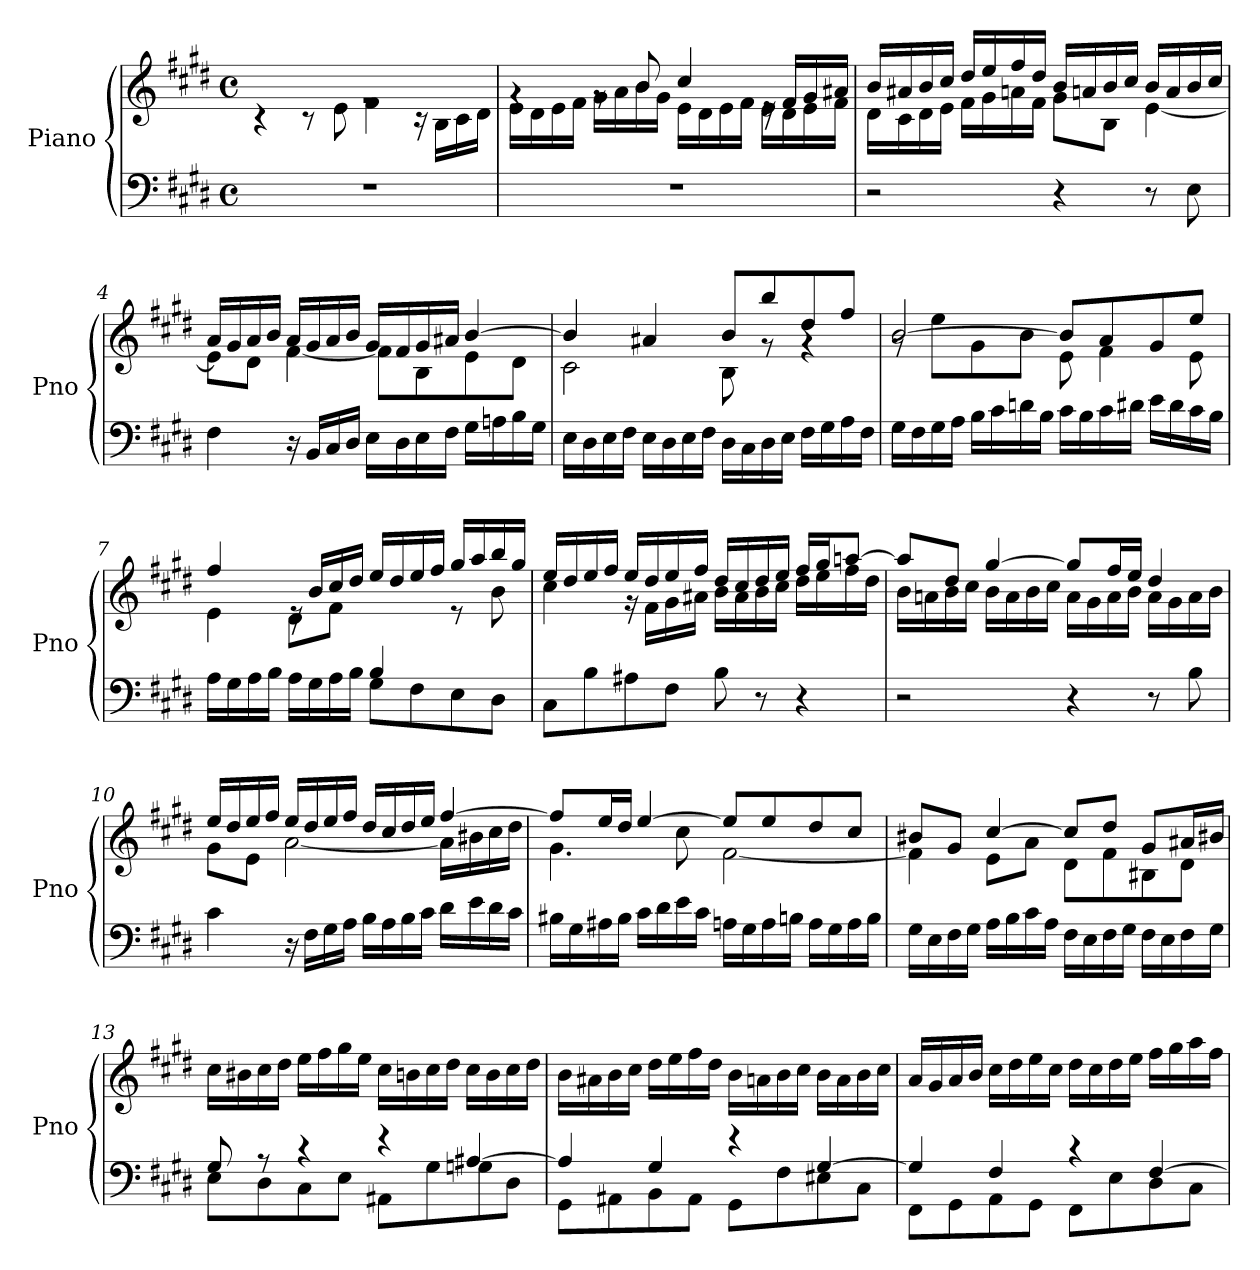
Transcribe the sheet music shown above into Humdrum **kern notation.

**kern	**kern
*part1	*part1
*staff2	*staff1
*I"Piano	*
*I'Pno	*
*clefF4	*clefG2
*k[f#c#g#d#]	*k[f#c#g#d#]
*M4/4	*M4/4
*met(c)	*met(c)
=1	=1
*	*^
1r	1rg	4r
.	.	8r
.	.	8e\
.	.	4f#\
.	.	16r
.	.	16B\LL
.	.	16c#\
.	.	16d#\JJ
=2	=2	=2
1r	4rg	16e\LL
.	.	16d#\
.	.	16e\
.	.	16f#\JJ
.	8rg	16g#\LL
.	.	16a\
.	8b/	16b\
.	.	16g#\JJ
.	4cc#/	16e\LL
.	.	16d#\
.	.	16e\
.	.	16f#\JJ
.	16re	16e\LL
.	16f#/LL	16d#\
.	16g#/	16e\
.	16a#X/JJ	16f#\JJ
=3	=3	=3
2r	16b/LL	16d#\LL
.	16a#X/	16c#\
.	16b/	16d#\
.	16cc#/JJ	16e\JJ
.	16dd#/LL	16f#\LL
.	16ee/	16g#\
.	16ff#/	16an\
.	16dd#/JJ	16f#\JJ
4r	16b/LL	8g#\L
.	16an/	.
.	16b/	8B\J
.	16cc#/JJ	.
8r	16b/LL	[4e\
.	16a/	.
8E\	16b/	.
.	16cc#/JJ	.
!!LO:LB:g=z	!!
=4	=4	=4
4F#\	16a/LL	8e\L]
.	16g#/	.
.	16a/	8d#\J
.	16b/JJ	.
16r	16a/LL	[4f#\
16BB/LL	16g#/	.
16C#/	16a/	.
16D#/JJ	16b/JJ	.
16E\LL	16g#/LL	8f#\L]
16D#\	16f#/	.
16E\	16g#/	8B\
16F#\JJ	16a#X/JJ	.
16G#\LL	[4b/	8e\
16An\	.	.
16B\	.	8d#\J
16G#\JJ	.	.
=5	=5	=5
16E\LL	4b/]	2c#\
16D#\	.	.
16E\	.	.
16F#\JJ	.	.
16E\LL	4a#X/	.
16D#\	.	.
16E\	.	.
16F#\JJ	.	.
16D#\LL	8b/L	8B\
16C#\	.	.
16D#\	8bb/	8rg
16E\JJ	.	.
16F#\LL	8dd#/	4rg
16G#\	.	.
16A\	8ff#/J	.
16F#\JJ	.	.
!!LO:LB:g=z	!!
=6	=6	=6
16G#\LL	[2b/	8rg
16F#\	.	.
16G#\	.	8ee\L
16A\JJ	.	.
16B\LL	.	8g#\
16c#\	.	.
16dn\	.	8b\J
16B\JJ	.	.
16c#\LL	8b/L]	8e\
16B\	.	.
16c#\	8a/	4f#\
16d#X\JJ	.	.
16e\LL	8g#/	.
16d#\	.	.
16c#\	8ee/J	8e\
16B\JJ	.	.
!!LO:LB:g=z	!!
=7	=7	=7
*^	*	*
2ryy	16A\LL	4ff#/	4e\
.	16G#\	.	.
.	16A\	.	.
.	16B\JJ	.	.
.	16A\LL	16re	8d#\L
.	16G#\	16b/LL	.
.	16A\	16cc#/	8f#\J
.	16B\JJ	16dd#/JJ	.
4B/	8G#\L	16ee/LL	4ryy
.	.	16dd#/	.
.	8F#\	16ee/	.
.	.	16ff#/JJ	.
4ryy	8E\	16gg#/LL	8r
.	.	16aa/	.
.	8D#\J	16bb/	8b\
.	.	16gg#/JJ	.
*v	*v	*	*
=8	=8	=8
8C#\L	16ee/LL	4cc#\
.	16dd#/	.
8B\	16ee/	.
.	16ff#/JJ	.
8A#X\	16ee/LL	16r
.	16dd#/	16f#\LL
8F#\J	16ee/	16g#\
.	16ff#/JJ	16a#X\JJ
8B\	16dd#/LL	16b\LL
.	16cc#/	16a#\
8r	16dd#/	16b\
.	16ee/JJ	16cc#\JJ
4r	16ff#/LL	16dd#\LL
.	16gg#/J	16ee\
.	[8aan/J	16ff#\
.	.	16dd#\JJ
=9	=9	=9
2r	8aan/L]	16b\LL
.	.	16an\
.	8dd#/J	16b\
.	.	16cc#\JJ
.	[4gg#/	16b\LL
.	.	16a\
.	.	16b\
.	.	16cc#\JJ
4r	8gg#/L]	16a\LL
.	.	16g#\
.	16ff#/L	16a\
.	16ee/JJ	16b\JJ
8r	4dd#/	16a\LL
.	.	16g#\
8B\	.	16a\
.	.	16b\JJ
!!LO:LB:g=z	!!
=10	=10	=10
4c#\	16ee/LL	8g#\L
.	16dd#/	.
.	16ee/	8e\J
.	16ff#/JJ	.
16r	16ee/LL	[2a\
16F#\LL	16dd#/	.
16G#\	16ee/	.
16A\JJ	16ff#/JJ	.
16B\LL	16dd#/LL	.
16A\	16cc#/	.
16B\	16dd#/	.
16c#\JJ	16ee/JJ	.
16d#\LL	[4ff#/	16a\LL]
16e\	.	16b#X\
16d#\	.	16cc#\
16c#\JJ	.	16dd#\JJ
=11	=11	=11
16B#X\LL	8ff#/L]	4.g#\
16G#\	.	.
16A#X\	16ee/L	.
16B#\JJ	16dd#/JJ	.
16c#\LL	[4ee/	.
16d#\	.	.
16e\	.	8cc#\
16c#\JJ	.	.
16An\LL	8ee/L]	[2f#\
16G#\	.	.
16A\	8ee/	.
16Bn\JJ	.	.
16A\LL	8dd#/	.
16G#\	.	.
16A\	8cc#/J	.
16B\JJ	.	.
!!LO:PB:g=z	!!
=12	=12	=12
16G#\LL	8b#X/L	4f#\]
16E\	.	.
16F#\	8g#/J	.
16G#\JJ	.	.
16A\LL	[4cc#/	8e\L
16B\	.	.
16c#\	.	8a\J
16A\JJ	.	.
16F#\LL	8cc#/L]	8d#\L
16E\	.	.
16F#\	8dd#/J	8f#\
16G#\JJ	.	.
16F#\LL	8g#/L	8B#X\
16E\	.	.
16F#\	16a#X/L	8d#\J
16G#\JJ	16b#X/JJ	.
*	*v	*v
=13	=13
*^	*
8G#/	8E\L	16cc#\LL
.	.	16b#X\
8r	8D#\	16cc#\
.	.	16dd#\JJ
4r	8C#\	16ee\LL
.	.	16ff#\
.	8E\J	16gg#\
.	.	16ee\JJ
4r	8AA#X\L	16cc#\LL
.	.	16bn\
.	8G#\	16cc#\
.	.	16dd#\JJ
[4A#X/	8Gni\	16cc#\LL
.	.	16b\
.	8D#\J	16cc#\
.	.	16dd#\JJ
!!LO:LB:g=z
=14	=14	=14
4A#/]	8GG#\L	16b\LL
.	.	16a#X\
.	8AA#X\	16b\
.	.	16cc#\JJ
4G#/	8BB\	16dd#\LL
.	.	16ee\
.	8AA#\J	16ff#\
.	.	16dd#\JJ
4r	8GG#\L	16b\LL
.	.	16an\
.	8F#\	16b\
.	.	16cc#\JJ
[4G#/	8E#X\	16b\LL
.	.	16a\
.	8C#\J	16b\
.	.	16cc#\JJ
=15	=15	=15
4G#/]	8FF#\L	16a/LL
.	.	16g#/
.	8GG#\	16a/
.	.	16b/JJ
4F#/	8AA\	16cc#\LL
.	.	16dd#\
.	8GG#\J	16ee\
.	.	16cc#\JJ
4r	8FF#\L	16dd#\LL
.	.	16cc#\
.	8E\	16dd#\
.	.	16ee\JJ
[4F#/	8D#\	16ff#\LL
.	.	16gg#\
.	8C#\J	16aa\
.	.	16ff#\JJ
*v	*v	*
=	=
*-	*-
